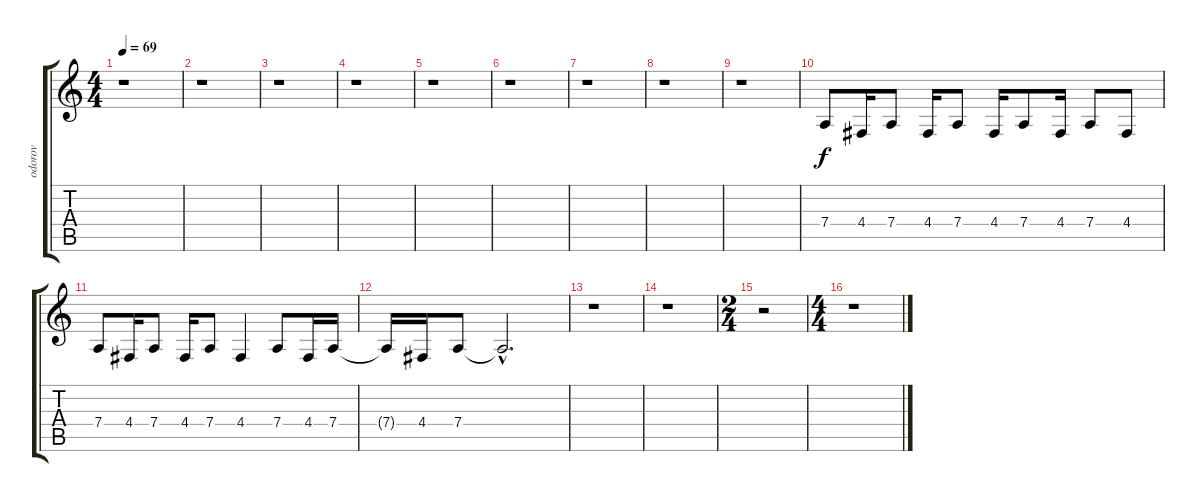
\track ("odorov - Vocals" "odorov") {instrument cello}
\staff {score tabs}
\tuning (E4 B3 G3 D3 A2 E2) {hide}
\ts (4 4)
\tempo 69
\clef g2
\ks c
r.1{dy f} |
r.1 |
r.1 |
r.1 |
r.1 |
r.1 |
r.1 |
r.1 |
r.1 |
7.4.8{volume 15} 4.4.16 7.4.8 4.4.16 7.4.8 4.4.16 7.4.8 4.4.16 7.4.8 4.4.8 |
7.4.8 4.4.16 7.4.8 4.4.16 7.4.8 4.4.4 7.4.8 4.4.16 7.4.16 |
7.4{t}.16 4.4.16 7.4.8 7.4{hac t}.2{d volume 1} |
r.1 |
r.1 |
\ts (2 4)
r.2 |
\ts (4 4)
r.1
